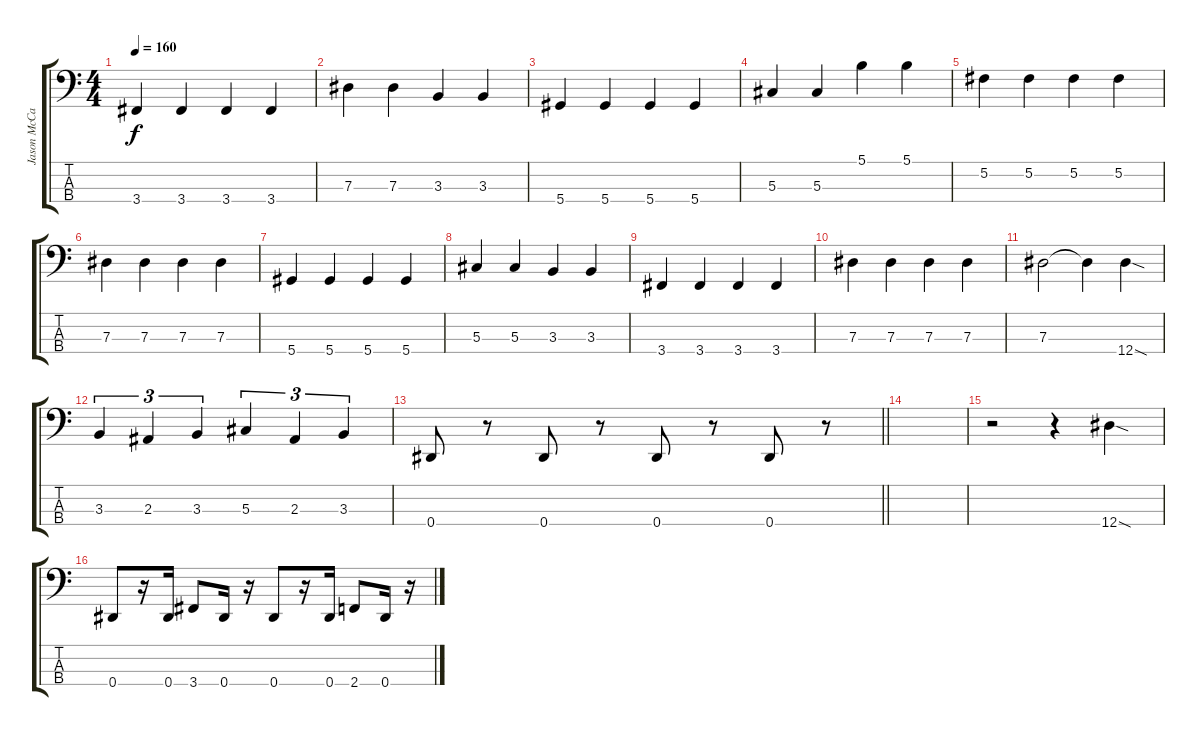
\track ("Jason McCaslin (Cone)" "Jason McCa") {instrument electricbassfinger}
\staff {score tabs}
\tuning (Gb2 Db2 Ab1 Eb1) {hide}
\ts (4 4)
\tempo 160
\clef f4
\ks c
3.4.4{dy f} 3.4.4 3.4.4 3.4.4 |
7.3.4 7.3.4 3.3.4 3.3.4 |
5.4.4 5.4.4 5.4.4 5.4.4 |
5.3.4 5.3.4 5.1.4 5.1.4 |
5.2.4 5.2.4 5.2.4 5.2.4 |
7.3.4 7.3.4 7.3.4 7.3.4 |
5.4.4 5.4.4 5.4.4 5.4.4 |
5.3.4 5.3.4 3.3.4 3.3.4 |
3.4.4 3.4.4 3.4.4 3.4.4 |
7.3.4 7.3.4 7.3.4 7.3.4 |
7.3.2 7.3{t}.4 12.4{sod}.4 |
3.3.4{tu (3 2)} 2.3.4{tu (3 2)} 3.3.4{tu (3 2)} 5.3.4{tu (3 2)} 2.3.4{tu (3 2)} 3.3.4{tu (3 2)} |
\barLineRight lightlight
0.4.8 r.8 0.4.8 r.8 0.4.8 r.8 0.4.8 r.8 |
|
r.2 r.4 12.4{sod}.4 |
0.4.8 r.16 0.4.16 3.4.8 0.4.16 r.16 0.4.8 r.16 0.4.16 2.4.8 0.4.16 r.16
